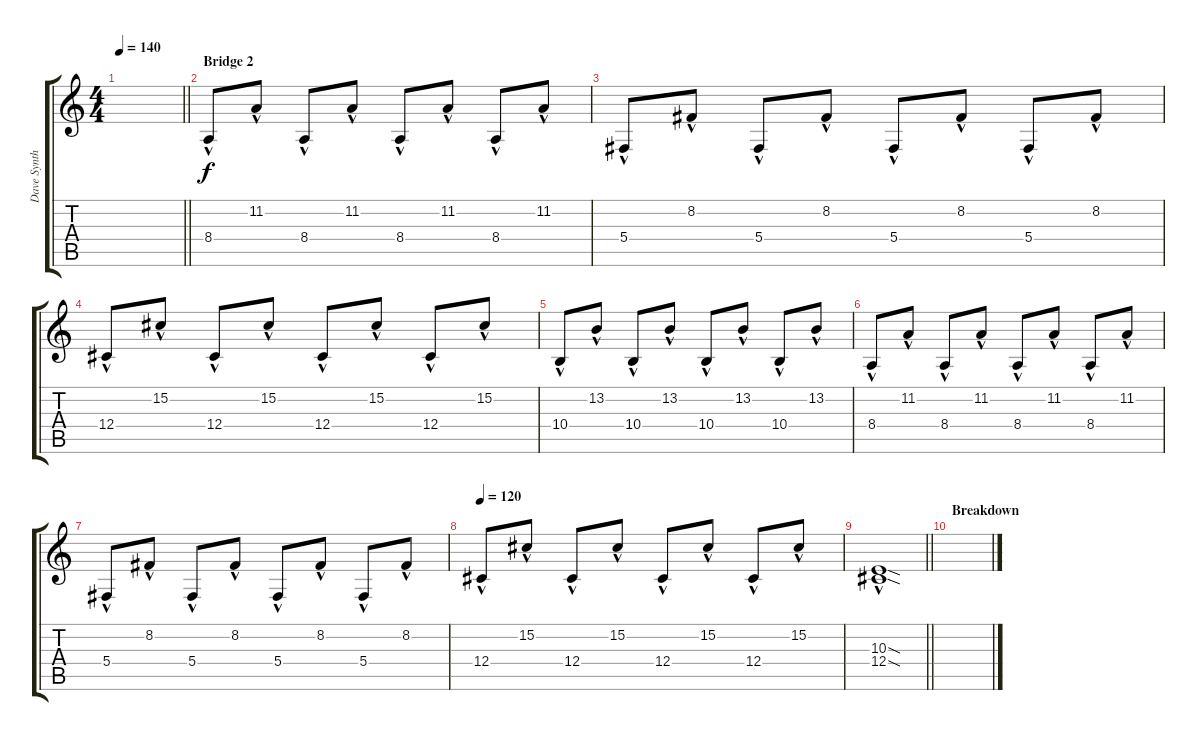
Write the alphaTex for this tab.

\track ("Dave Synth" "Dave Synth") {instrument lead2sawtooth}
\staff {score tabs}
\tuning (Eb4 Bb3 Gb3 Db3 Ab2 Db2) {hide}
\ts (4 4)
\tempo 140
\clef g2
\barLineRight lightlight
\ks c
|
\section ("" "Bridge 2")
8.4{hac}.8 11.2{hac}.8 8.4{hac}.8 11.2{hac}.8 8.4{hac}.8 11.2{hac}.8 8.4{hac}.8 11.2{hac}.8 |
5.4{hac}.8 8.2{hac}.8 5.4{hac}.8 8.2{hac}.8 5.4{hac}.8 8.2{hac}.8 5.4{hac}.8 8.2{hac}.8 |
12.4{hac}.8 15.2{hac}.8 12.4{hac}.8 15.2{hac}.8 12.4{hac}.8 15.2{hac}.8 12.4{hac}.8 15.2{hac}.8 |
10.4{hac}.8 13.2{hac}.8 10.4{hac}.8 13.2{hac}.8 10.4{hac}.8 13.2{hac}.8 10.4{hac}.8 13.2{hac}.8 |
8.4{hac}.8 11.2{hac}.8 8.4{hac}.8 11.2{hac}.8 8.4{hac}.8 11.2{hac}.8 8.4{hac}.8 11.2{hac}.8 |
5.4{hac}.8 8.2{hac}.8 5.4{hac}.8 8.2{hac}.8 5.4{hac}.8 8.2{hac}.8 5.4{hac}.8 8.2{hac}.8 |
\tempo 120
12.4{hac}.8 15.2{hac}.8 12.4{hac}.8 15.2{hac}.8 12.4{hac}.8 15.2{hac}.8 12.4{hac}.8 15.2{hac}.8 |
\barLineRight lightlight
(10.3{sod hac} 12.4{sod hac}).1 |
\section ("" "Breakdown")
